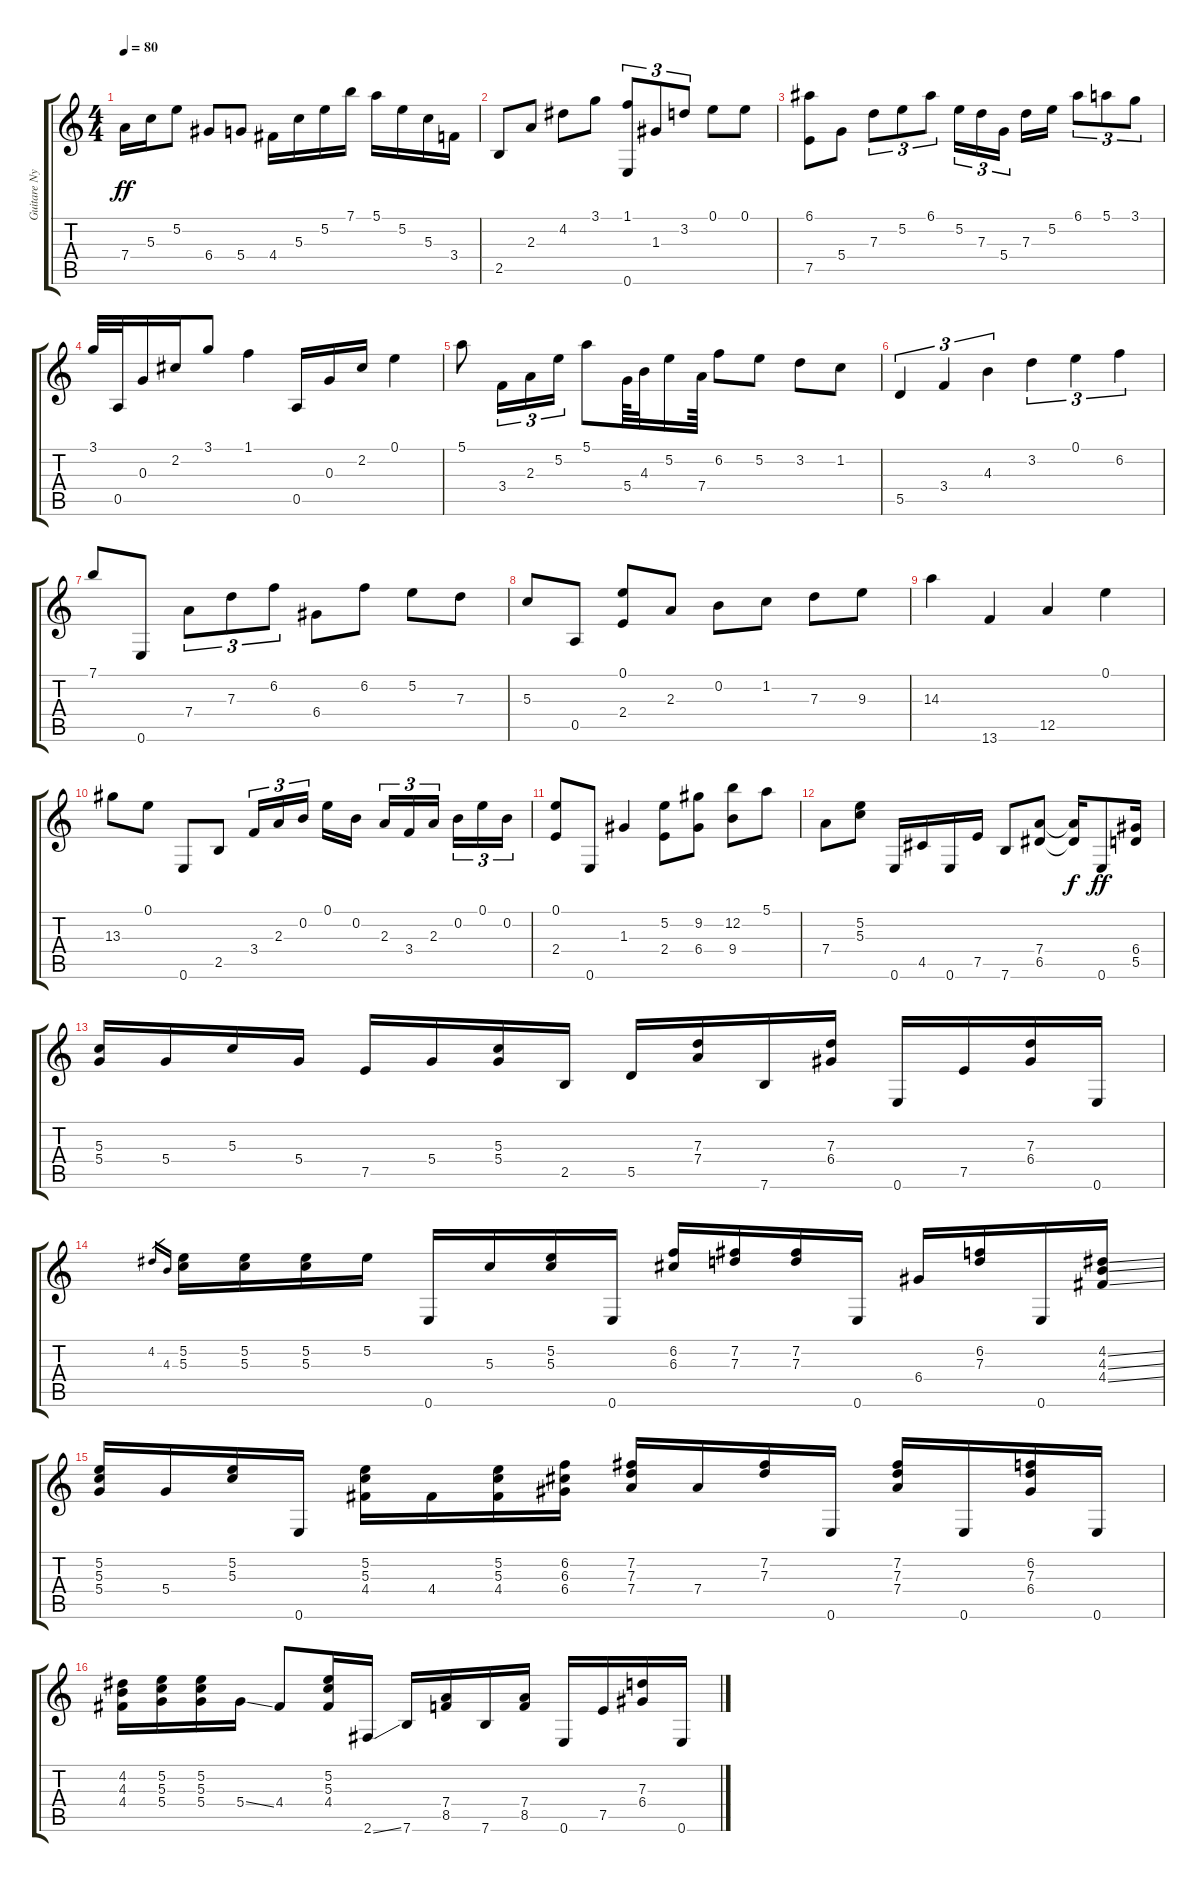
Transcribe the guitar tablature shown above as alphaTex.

\track ("Guitare Nylon" "Guitare Ny") {instrument acousticguitarnylon}
\staff {score tabs}
\tuning (E4 B3 G3 D3 A2 E2) {hide}
\ts (4 4)
\tempo 80
\clef g2
\ks c
7.4.16{dy ff} 5.3.16 5.2.8 6.4.8 5.4.8 4.4.16 5.3.16 5.2.16 7.1.16 5.1.16 5.2.16 5.3.16 3.4.16 |
2.5.8 2.3.8 4.2.8 3.1.8 (1.1 0.6).8{tu (3 2)} 1.3.8{tu (3 2)} 3.2.8{tu (3 2)} 0.1.8 0.1.8 |
(6.1 7.5).8 5.4.8 7.3.8{tu (3 2)} 5.2.8{tu (3 2)} 6.1.8{tu (3 2)} 5.2.16{tu (3 2)} 7.3.16{tu (3 2)} 5.4.16{tu (3 2)} 7.3.16 5.2.16 6.1.8{tu (3 2)} 5.1.8{tu (3 2)} 3.1.8{tu (3 2)} |
3.1.32 0.5.32 0.3.16 2.2.16 3.1.8 1.1.4 0.5.16 0.3.16 2.2.16 0.1.4 |
5.1.8 3.4.16{tu (3 2)} 2.3.16{tu (3 2)} 5.2.16{tu (3 2)} 5.1.8 5.4.64 4.3.32 5.2.16 7.4.64 6.2.8 5.2.8 3.2.8 1.2.8 |
5.5.4{tu (3 2)} 3.4.4{tu (3 2)} 4.3.4{tu (3 2)} 3.2.4{tu (3 2)} 0.1.4{tu (3 2)} 6.2.4{tu (3 2)} |
7.1.8 0.6.8 7.4.8{tu (3 2)} 7.3.8{tu (3 2)} 6.2.8{tu (3 2)} 6.4.8 6.2.8 5.2.8 7.3.8 |
5.3.8 0.5.8 (0.1 2.4).8 2.3.8 0.2.8 1.2.8 7.3.8 9.3.8 |
14.3.4 13.6.4 12.5.4 0.1.4 |
13.3.8 0.1.8 0.6.8 2.5.8 3.4.16{tu (3 2)} 2.3.16{tu (3 2)} 0.2.16{tu (3 2)} 0.1.16 0.2.16 2.3.16{tu (3 2)} 3.4.16{tu (3 2)} 2.3.16{tu (3 2)} 0.2.16{tu (3 2)} 0.1.16{tu (3 2)} 0.2.16{tu (3 2)} |
(0.1 2.4).8 0.6.8 1.3.4 (5.2 2.4).8 (9.2 6.4).8 (12.2 9.4).8 5.1.8 |
7.4.8 (5.2 5.3).8 0.6.16 4.5.16 0.6.16 7.5.16 7.6.8 (7.4 6.5).8 (7.4{t} 6.5{t}).16{dy f} 0.6.8{dy ff} (6.4 5.5).16 |
(5.3 5.4).16 5.4.16 5.3.16 5.4.16 7.5.16 5.4.16 (5.3 5.4).16 2.5.16 5.5.16 (7.3 7.4).16 7.6.16 (7.3 6.4).16 0.6.16 7.5.16 (7.3 6.4).16 0.6.16 |
4.2.16{gr} 4.3.16{gr} (5.2 5.3).16 (5.2 5.3).16 (5.2 5.3).16 5.2.16 0.6.16 5.3.16 (5.2 5.3).16 0.6.16 (6.2 6.3).16 (7.2 7.3).16 (7.2 7.3).16 0.6.16 6.4.16 (6.2 7.3).16 0.6.16 (4.2{ss} 4.3{ss} 4.4{ss}).16 |
(5.2 5.3 5.4).16 5.4.16 (5.2 5.3).16 0.6.16 (5.2 5.3 4.4).16 4.4.16 (5.2 5.3 4.4).16 (6.2 6.3 6.4).16 (7.2 7.3 7.4).16 7.4.16 (7.2 7.3).16 0.6.16 (7.2 7.3 7.4).16 0.6.16 (6.2 7.3 6.4).16 0.6.16 |
(4.2 4.3 4.4).16 (5.2 5.3 5.4).16 (5.2 5.3 5.4).16 5.4{ss}.16 4.4.8 (5.2 5.3 4.4).16 2.6{ss}.16 7.6.16 (7.4 8.5).16 7.6.16 (7.4 8.5).16 0.6.16 7.5.16 (7.3 6.4).16 0.6.16
